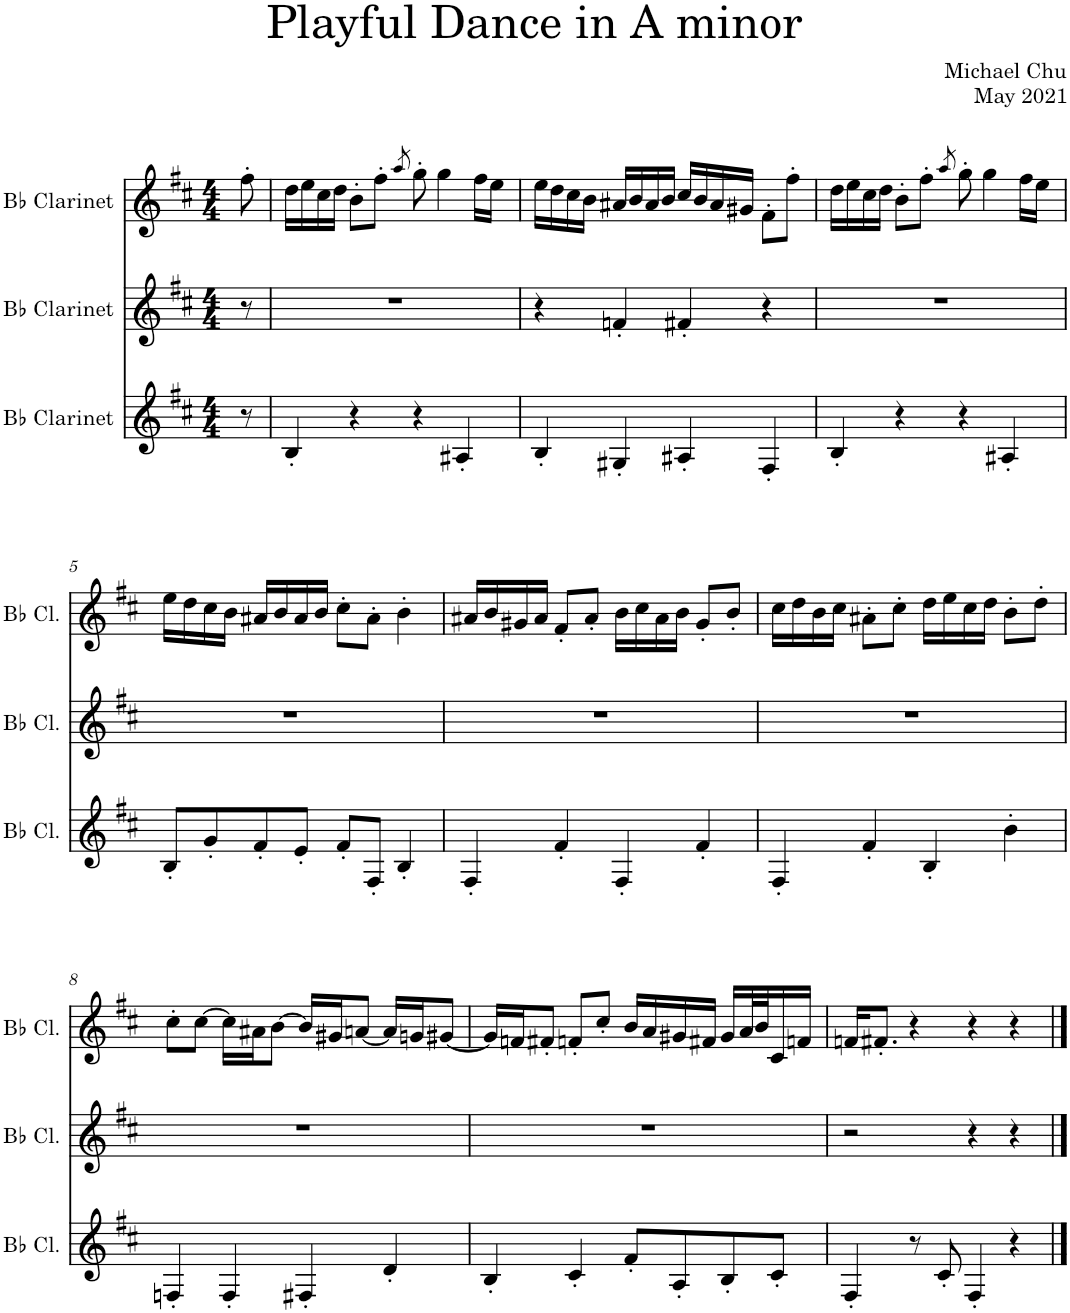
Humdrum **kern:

**kern	**kern	**kern
*part3	*part2	*part1
*staff3	*staff2	*staff1
*I"Bb Clarinet	*I"Bb Clarinet	*I"Bb Clarinet
*I'Bb Cl.	*I'Bb Cl.	*I'Bb Cl.
*clefG2	*clefG2	*clefG2
*Trd1c2	*Trd1c2	*Trd1c2
*k[f#c#]	*k[f#c#]	*k[f#c#]
*M4/4	*M4/4	*M4/4
=1	=1	=1
8r	8r	8ff#'\
=2	=2	=2
4B'/	1r	16dd\LL
.	.	16ee\
.	.	16cc#\
.	.	16dd\JJ
4r	.	8b'\L
.	.	8ff#'\J
.	.	8qaa/
4r	.	8gg'\
.	.	4gg\
4A#X'/	.	.
.	.	16ff#\LL
.	.	16ee\JJ
=3	=3	=3
4B'/	4r	16ee\LL
.	.	16dd\
.	.	16cc#\
.	.	16b\JJ
4G#X'/	4fn'/	16a#X/LL
.	.	16b/
.	.	16a#/
.	.	16b/JJ
4A#X'/	4f#X'/	16cc#/LL
.	.	16b/
.	.	16a#/
.	.	16g#X/JJ
4F#'/	4r	8f#'\L
.	.	8ff#'\J
=4	=4	=4
4B'/	1r	16dd\LL
.	.	16ee\
.	.	16cc#\
.	.	16dd\JJ
4r	.	8b'\L
.	.	8ff#'\J
.	.	8qaa/
4r	.	8gg'\
.	.	4gg\
4A#X'/	.	.
.	.	16ff#\LL
.	.	16ee\JJ
!!LO:LB:g=z
=5	=5	=5
8B'/L	1r	16ee\LL
.	.	16dd\
8g'/	.	16cc#\
.	.	16b\JJ
8f#'/	.	16a#X/LL
.	.	16b/
8e'/J	.	16a#/
.	.	16b/JJ
8f#'/L	.	8cc#'\L
8F#'/J	.	8a#'\J
4B'/	.	4b'\
=6	=6	=6
4F#'/	1r	16a#X/LL
.	.	16b/
.	.	16g#X/
.	.	16a#/JJ
4f#'/	.	8f#'/L
.	.	8a#'/J
4F#'/	.	16b\LL
.	.	16cc#\
.	.	16a#\
.	.	16b\JJ
4f#'/	.	8g#'/L
.	.	8b'/J
=7	=7	=7
4F#'/	1r	16cc#\LL
.	.	16dd\
.	.	16b\
.	.	16cc#\JJ
4f#'/	.	8a#X'\L
.	.	8cc#'\J
4B'/	.	16dd\LL
.	.	16ee\
.	.	16cc#\
.	.	16dd\JJ
4b'\	.	8b'\L
.	.	8dd'\J
!!LO:LB:g=z
=8	=8	=8
4Fn'/	1r	8cc#'\L
.	.	[8cc#\J
4F'/	.	16cc#\LL]
.	.	16a#X\J
.	.	[8b\J
4F#X'/	.	16b/LL]
.	.	16g#X/J
.	.	[8an/J
4d'/	.	16a/LL]
.	.	16gn/J
.	.	[8g#X/J
=9	=9	=9
4B'/	1r	16g#/LL]
.	.	16fn/J
.	.	8f#X'/J
4c#'/	.	8fn'/L
.	.	8cc#'/J
8f#'/L	.	16b/LL
.	.	16a/
8A'/	.	16g#X/
.	.	16f#X/JJ
8B'/	.	16g#/LL
.	.	32a/L
.	.	32b/J
8c#'/J	.	16c#/
.	.	16fn/JJ
=10	=10	=10
4F#'/	2r	16fn/KL
.	.	8.f#X'/J
8r	.	4r
8c#'/	.	.
4F#'/	4r	4r
4r	4r	4r
==	==	==
*-	*-	*-
